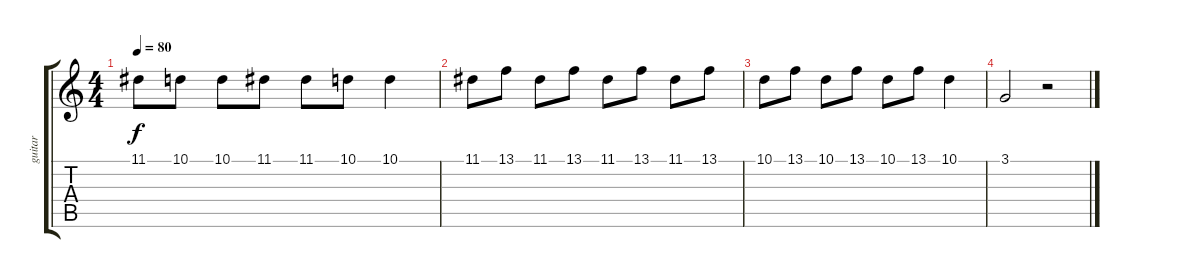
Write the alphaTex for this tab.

\track ("guitar" "guitar") {instrument acousticgrandpiano}
\staff {score tabs}
\tuning (E4 B3 G3 D3 A2 E2) {hide}
\ts (4 4)
\tempo 80
\clef g2
\ks c
11.1.8{dy f} 10.1.8 10.1.8 11.1.8 11.1.8 10.1.8 10.1.4 |
11.1.8 13.1.8 11.1.8 13.1.8 11.1.8 13.1.8 11.1.8 13.1.8 |
10.1.8 13.1.8 10.1.8 13.1.8 10.1.8 13.1.8 10.1.4 |
3.1.2 r.2
